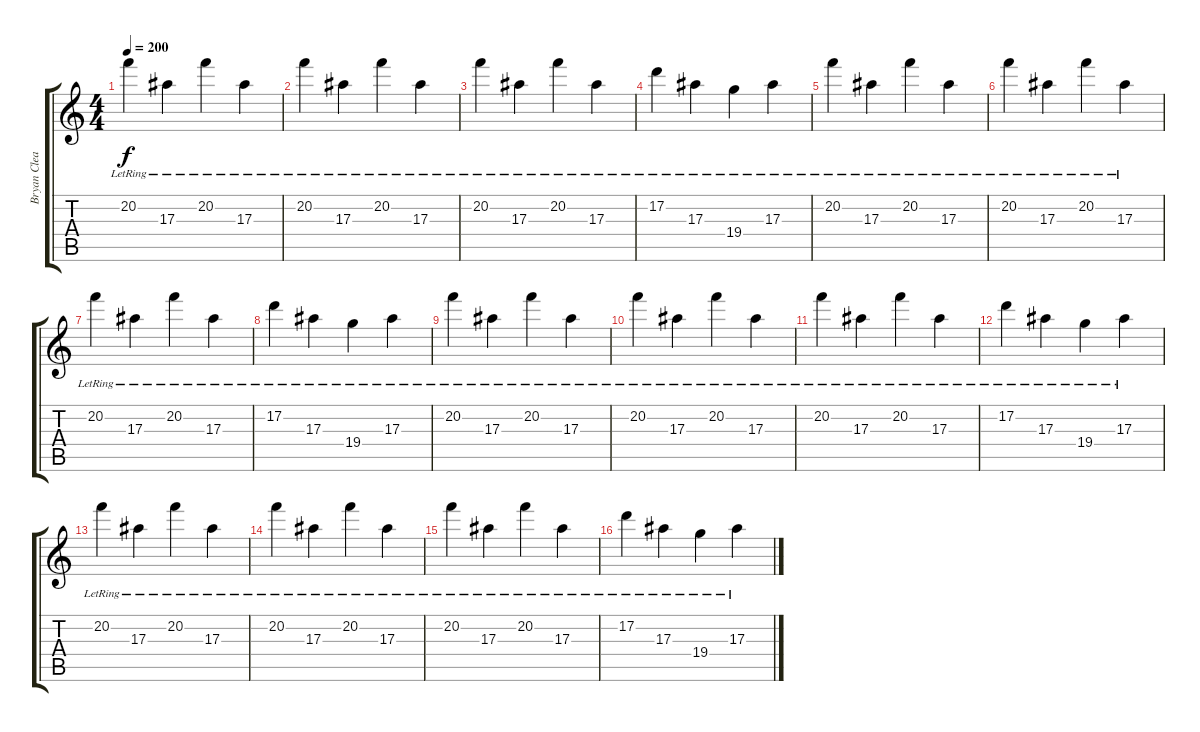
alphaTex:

\track ("Bryan Clean" "Bryan Clea") {instrument electricguitarclean}
\staff {score tabs}
\tuning (D4 A3 F3 C3 G2 C2) {hide}
\ts (4 4)
\tempo 200
\clef g2
\ks c
20.2{lr}.4{dy f} 17.3{lr}.4 20.2{lr}.4 17.3{lr}.4 |
20.2{lr}.4 17.3{lr}.4 20.2{lr}.4 17.3{lr}.4 |
20.2{lr}.4 17.3{lr}.4 20.2{lr}.4 17.3{lr}.4 |
17.2{lr}.4 17.3{lr}.4 19.4{lr}.4 17.3{lr}.4 |
20.2{lr}.4 17.3{lr}.4 20.2{lr}.4 17.3{lr}.4 |
20.2{lr}.4 17.3{lr}.4 20.2{lr}.4 17.3{lr}.4 |
20.2{lr}.4 17.3{lr}.4 20.2{lr}.4 17.3{lr}.4 |
17.2{lr}.4 17.3{lr}.4 19.4{lr}.4 17.3{lr}.4 |
20.2{lr}.4 17.3{lr}.4 20.2{lr}.4 17.3{lr}.4 |
20.2{lr}.4 17.3{lr}.4 20.2{lr}.4 17.3{lr}.4 |
20.2{lr}.4 17.3{lr}.4 20.2{lr}.4 17.3{lr}.4 |
17.2{lr}.4 17.3{lr}.4 19.4{lr}.4 17.3{lr}.4 |
20.2{lr}.4 17.3{lr}.4 20.2{lr}.4 17.3{lr}.4 |
20.2{lr}.4 17.3{lr}.4 20.2{lr}.4 17.3{lr}.4 |
20.2{lr}.4 17.3{lr}.4 20.2{lr}.4 17.3{lr}.4 |
17.2{lr}.4 17.3{lr}.4 19.4{lr}.4 17.3{lr}.4
